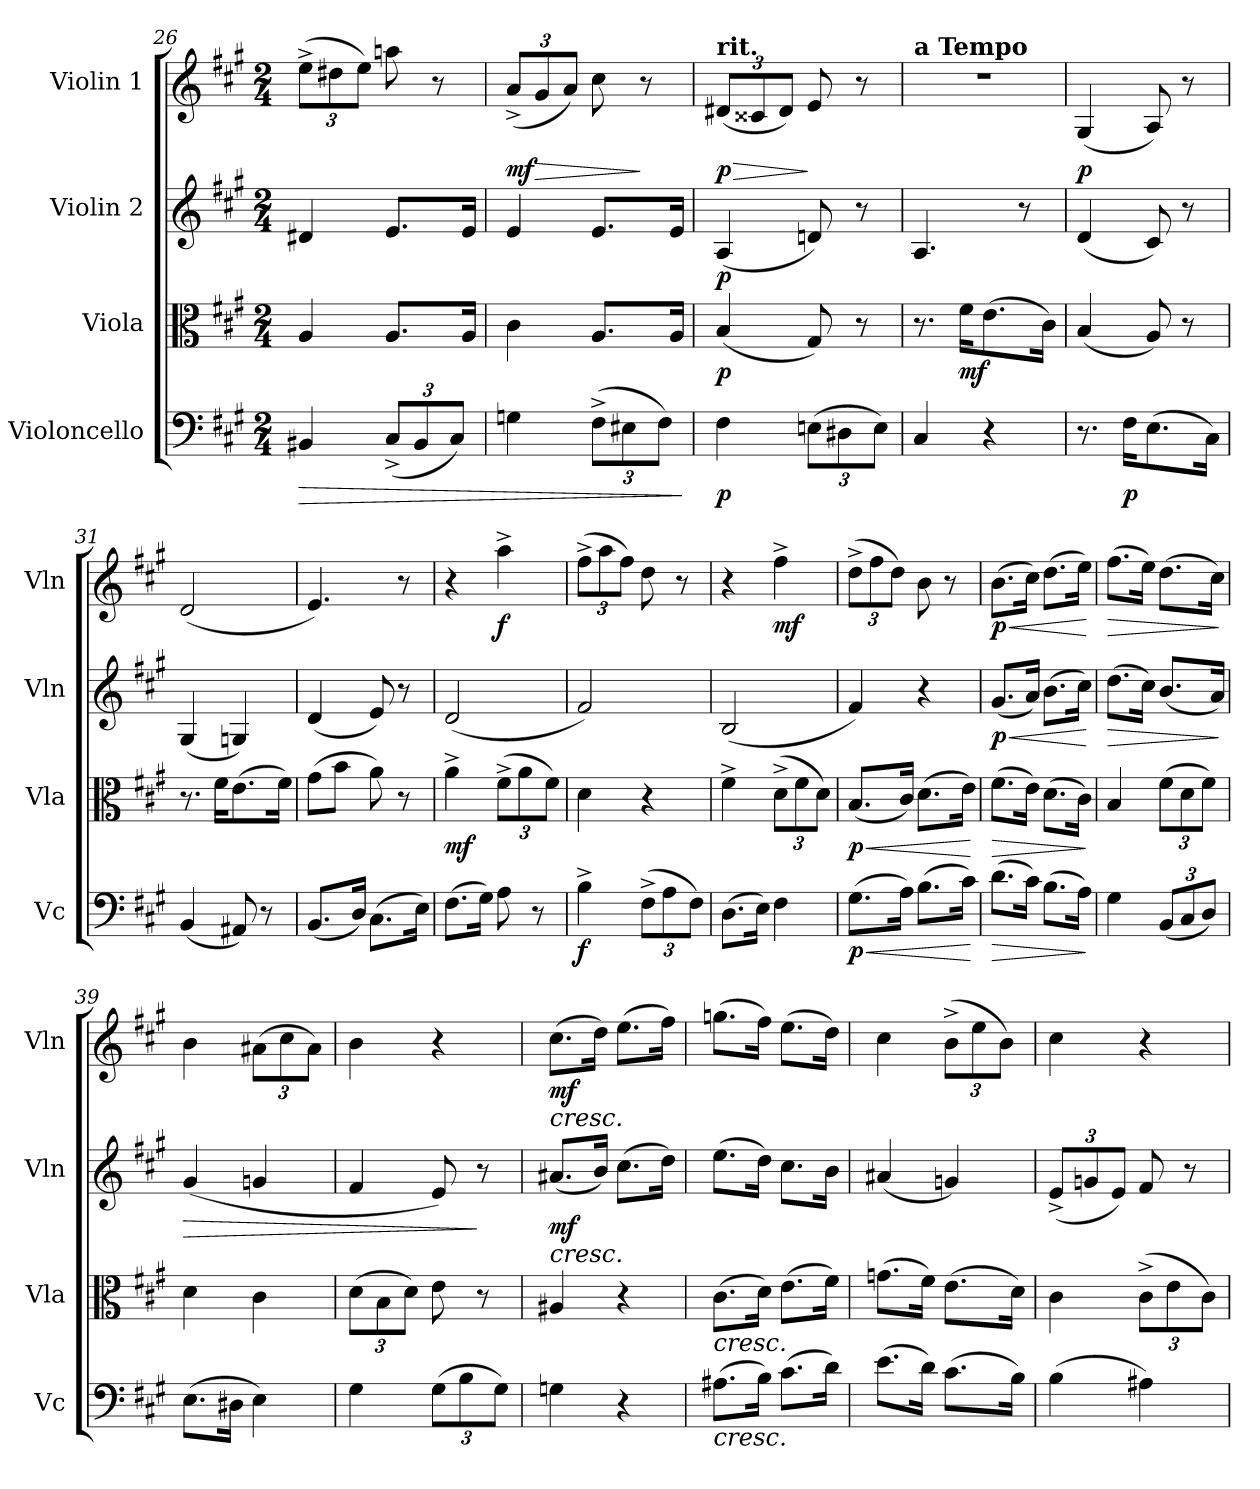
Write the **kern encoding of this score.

**kern	**dynam	**kern	**dynam	**kern	**dynam	**kern	**dynam
*part4	*part4	*part3	*part3	*part2	*part2	*part1	*part1
*staff4	*staff4	*staff3	*staff3	*staff2	*staff2	*staff1	*staff1
*I"Violoncello	*	*I"Viola	*	*I"Violin 2	*	*I"Violin 1	*
*I'Vc	*	*I'Vla	*	*I'Vln	*	*I'Vln	*
*clefF4	*	*clefC3	*	*clefG2	*	*clefG2	*
*k[f#c#g#]	*	*k[f#c#g#]	*	*k[f#c#g#]	*	*k[f#c#g#]	*
*M2/4	*	*M2/4	*	*M2/4	*	*M2/4	*
=26	=26	=26	=26	=26	=26	=26	=26
!	!LO:HP:b	!	!	!	!	!	!
*	*	*	*	*	*	*Xbrackettup	*
4BB#X/	>	4A/	.	4d#X/	.	(12ee^\L	.
.	.	.	.	.	.	12dd#X\	.
.	.	.	.	.	.	12ee\J)	.
*Xbrackettup	*	*	*	*	*	*	*
(<12C#^/L	.	8.A/L	.	8.e/L	.	8aan\	.
12BB#/	.	.	.	.	.	.	.
.	.	.	.	.	.	8r	.
12C#/J)	.	.	.	.	.	.	.
.	.	16A/Jk	.	16e/Jk	.	.	.
=27	=27	=27	=27	=27	=27	=27	=27
!	!	!	!	!	!	!	!LO:DY:b
4Gn\	.	4c#\	.	4e/	.	(12a^/L	mf
!	!	!	!	!	!	!	!LO:HP:b
.	.	.	.	.	.	12g#/	>
.	.	.	.	.	.	12a/J)	.
(>12F#^\L	.	8.A/L	.	8.e/L	.	8cc#\	.
12E#X\	.	.	.	.	.	.	.
.	.	.	.	.	.	8r	]
12F#\J)	.	.	.	.	.	.	.
.	.	16A/Jk	.	16e/Jk	.	.	.
.	]	.	.	.	.	.	.
=28	=28	=28	=28	=28	=28	=28	=28
!	!	!	!	!	!	!LO:TX:a:B:t=rit.	!
!	!LO:DY:b	!	!LO:DY:b	!	!LO:DY:b	!	!LO:HP:b
!	!	!	!	!	!	!	!LO:DY:n=1:b
4F#\	p	(4B/	p	(4A/	p	(12d#X/L	> p
.	.	.	.	.	.	12c##X/	.
.	.	.	.	.	.	12d#/J)	.
(>12En\L	.	8G#/)	.	8dn/)	.	8e/	]
12D#X\	.	.	.	.	.	.	.
.	.	8r	.	8r	.	8r	.
12E\J)	.	.	.	.	.	.	.
=29	=29	=29	=29	=29	=29	=29	=29
!	!	!	!	!	!	!LO:TX:a:B:t=a Tempo	!
4C#/	.	8.r	.	4.A/	.	2r	.
!	!	!	!LO:DY:b	!	!	!	!
.	.	16f#\KL	mf	.	.	.	.
4r	.	(8.e\	.	.	.	.	.
.	.	.	.	8r	.	.	.
.	.	16c#\Jk)	.	.	.	.	.
=30	=30	=30	=30	=30	=30	=30	=30
!	!	!	!	!	!	!	!LO:DY:b
8.r	.	(4B/	.	(<4d/	.	(4G#/	p
!	!LO:DY:b	!	!	!	!	!	!
16F#\KL	p	.	.	.	.	.	.
(>8.E\	.	8A/)	.	8c#/)	.	8A/)	.
.	.	8r	.	8r	.	8r	.
16C#\Jk)	.	.	.	.	.	.	.
!!LO:LB:g=z
=31	=31	=31	=31	=31	=31	=31	=31
(<4BB/	.	8.r	.	(4G#/	.	(2d/	.
.	.	16f#\KL	.	.	.	.	.
8AA#X/)	.	(8.e\	.	4Gn/)	.	.	.
8r	.	.	.	.	.	.	.
.	.	16f#\Jk)	.	.	.	.	.
=32	=32	=32	=32	=32	=32	=32	=32
(<8.BB/L	.	(8g#\L	.	(<4d/	.	4.e/)	.
.	.	8b\J	.	.	.	.	.
16D/Jk)	.	.	.	.	.	.	.
(>8.C#\L	.	8a\)	.	8e/)	.	.	.
.	.	8r	.	8r	.	8r	.
16E\Jk)	.	.	.	.	.	.	.
!!LO:PB:g=z
=33	=33	=33	=33	=33	=33	=33	=33
!	!	!	!LO:DY:b	!	!	!	!
(>8.F#\L	.	4a^\	mf	(<2d/	.	4r	.
16G#\Jk)	.	.	.	.	.	.	.
*	*	*Xbrackettup	*	*	*	*	*
!	!	!	!	!	!	!	!LO:DY:b
8A\	.	(12f#^\L	.	.	.	4aa^\	f
.	.	12a\	.	.	.	.	.
8r	.	.	.	.	.	.	.
.	.	12f#\J)	.	.	.	.	.
=34	=34	=34	=34	=34	=34	=34	=34
!	!LO:DY:b	!	!	!	!	!	!
4B^\	f	4d\	.	2f#/)	.	(12ff#^\L	.
.	.	.	.	.	.	12aa\	.
.	.	.	.	.	.	12ff#\J)	.
(>12F#^\L	.	4r	.	.	.	8dd\	.
12A\	.	.	.	.	.	.	.
.	.	.	.	.	.	8r	.
12F#\J)	.	.	.	.	.	.	.
=35	=35	=35	=35	=35	=35	=35	=35
(>8.D\L	.	4f#^\	.	(<2B/	.	4r	.
16E\Jk)	.	.	.	.	.	.	.
!	!	!	!	!	!	!	!LO:DY:b
4F#\	.	(12d^\L	.	.	.	4ff#^\	mf
.	.	12f#\	.	.	.	.	.
.	.	12d\J)	.	.	.	.	.
=36	=36	=36	=36	=36	=36	=36	=36
!	!LO:HP:b	!	!LO:HP:b	!	!	!	!
!	!LO:DY:n=1:b	!	!LO:DY:n=1:b	!	!	!	!
(>8.G#\L	< p	(8.B/L	< p	4f#/)	.	(12dd^\L	.
.	.	.	.	.	.	12ff#\	.
.	.	.	.	.	.	12dd\J)	.
16A\Jk)	.	16c#/Jk)	.	.	.	.	.
(>8.B\L	.	(8.d\L	.	4r	.	8b\	.
.	.	.	.	.	.	8r	.
16c#\Jk)	.	16e\Jk)	.	.	.	.	.
.	[	.	[	.	.	.	.
=37	=37	=37	=37	=37	=37	=37	=37
!	!LO:HP:b	!	!LO:HP:b	!	!LO:HP:b	!	!LO:HP:b
!	!	!	!	!	!LO:DY:n=1:b	!	!LO:DY:n=1:b
(8.d\L	>	(8.f#\L	>	(8.g#/L	< p	(8.b\L	< p
16c#\Jk)	.	16e\Jk)	.	16a/Jk)	.	16cc#\Jk)	.
(>8.B\L	.	(8.d\L	.	(8.b\L	.	(8.dd\L	.
16A\Jk)	.	16c#\Jk)	.	16cc#\Jk)	.	16ee\Jk)	.
.	]	.	]	.	[	.	[
=38	=38	=38	=38	=38	=38	=38	=38
!	!	!	!	!	!LO:HP:b	!	!LO:HP:b
4G#\	.	4B/	.	(>8.dd\L	>	(8.ff#\L	>
.	.	.	.	16cc#\Jk)	.	16ee\Jk)	.
(<12BB/L	.	(12f#\L	.	(<8.b/L	.	(8.dd\L	.
12C#/	.	12d\	.	.	.	.	.
12D/J)	.	12f#\J)	.	.	.	.	.
.	.	.	.	16a/Jk)	.	16cc#\Jk)	.
.	.	.	.	.	]	.	]
=39	=39	=39	=39	=39	=39	=39	=39
!	!	!	!	!	!LO:HP:b	!	!
(>8.E\L	.	4d\	.	(<4g#/	>	4b\	.
16D#X\Jk	.	.	.	.	.	.	.
4E\)	.	4c#\	.	4gn/	.	(12a#X\L	.
.	.	.	.	.	.	12cc#\	.
.	.	.	.	.	.	12a#\J)	.
=40	=40	=40	=40	=40	=40	=40	=40
4G#\	.	(12d\L	.	4f#/	.	4b\	.
.	.	12B\	.	.	.	.	.
.	.	12d\J)	.	.	.	.	.
(>12G#\L	.	8e\	.	8e/)	.	4r	.
12B\	.	.	.	.	.	.	.
.	.	8r	.	8r	]	.	.
12G#\J)	.	.	.	.	.	.	.
!!LO:LB:g=z
=41	=41	=41	=41	=41	=41	=41	=41
!	!	!	!	!	!	!LO:TX:b:i:t=cresc.	!
!	!	!	!	!LO:TX:b:i:t=cresc.	!	!	!
!	!	!	!	!	!LO:DY:b	!	!LO:DY:b
4Gn\	.	4A#X/	.	(>8.a#X/L	mf	(8.cc#\L	mf
.	.	.	.	16b/Jk)	.	16dd\Jk)	.
4r	.	4r	.	(>8.cc#\L	.	(8.ee\L	.
.	.	.	.	16dd\Jk)	.	16ff#\Jk)	.
=42	=42	=42	=42	=42	=42	=42	=42
!	!	!LO:TX:b:i:t=cresc.	!	!	!	!	!
!LO:TX:b:i:t=cresc.	!	!	!	!	!	!	!
!	!LO:DY:b	!	!	!	!	!	!
!	!LO:DY:n=1:b	!	!	!	!	!	!
!	!LO:DY:n=2:b	!	!LO:DY:b	!	!	!	!
!	!	!	!LO:DY:n=1:b	!	!	!	!
!	!	!	!LO:DY:n=2:b	!	!	!	!
(>8.A#X\L	other-dynamics mf other-dynamics	(8.c#\L	other-dynamics mf other-dynamics	(>8.ee\L	.	(8.ggn\L	.
16B\Jk)	.	16d\Jk)	.	16dd\Jk)	.	16ff#\Jk)	.
(>8.c#\L	.	(8.e\L	.	8.cc#\L	.	(8.ee\L	.
16d\Jk)	.	16f#\Jk)	.	16b\Jk	.	16dd\Jk)	.
=43	=43	=43	=43	=43	=43	=43	=43
(>8.e\L	.	(8.gn\L	.	(<4a#X/	.	4cc#\	.
16d\Jk)	.	16f#\Jk)	.	.	.	.	.
(>8.c#\L	.	(8.e\L	.	4gn/)	.	(12b^\L	.
.	.	.	.	.	.	12ee\	.
.	.	.	.	.	.	12b\J)	.
16B\Jk)	.	16d\Jk)	.	.	.	.	.
!!LO:PB:g=z
=44	=44	=44	=44	=44	=44	=44	=44
*	*	*	*	*Xbrackettup	*	*	*
(>4B\	.	4c#\	.	(12e^/L	.	4cc#\	.
.	.	.	.	12gn/	.	.	.
.	.	.	.	12e/J)	.	.	.
4A#X\)	.	(12c#^\L	.	8f#/	.	4r	.
.	.	12e\	.	.	.	.	.
.	.	.	.	8r	.	.	.
.	.	12c#\J)	.	.	.	.	.
=	=	=	=	=	=	=	=
*-	*-	*-	*-	*-	*-	*-	*-
